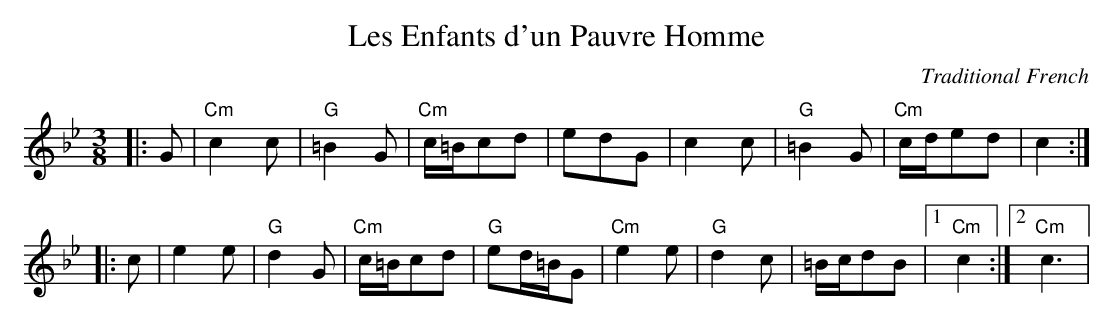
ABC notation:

X:1
T:Les Enfants d'un Pauvre Homme
C:Traditional French
L:1/8
M:3/8
K:Gm
|:G | "Cm" c2c | "G" =B2G | "Cm" c/2=B/2cd | edG |c2c | "G" =B2G | "Cm" c/2d/2ed | c2 :|!
|: c | e2e | "G" d2G  | "Cm" c/2=B/2cd | "G" ed/2=B/2G |"Cm" e2e | "G" d2c | =B/2c/2dB |1 "Cm" c2 :|2 "Cm" c3 |
